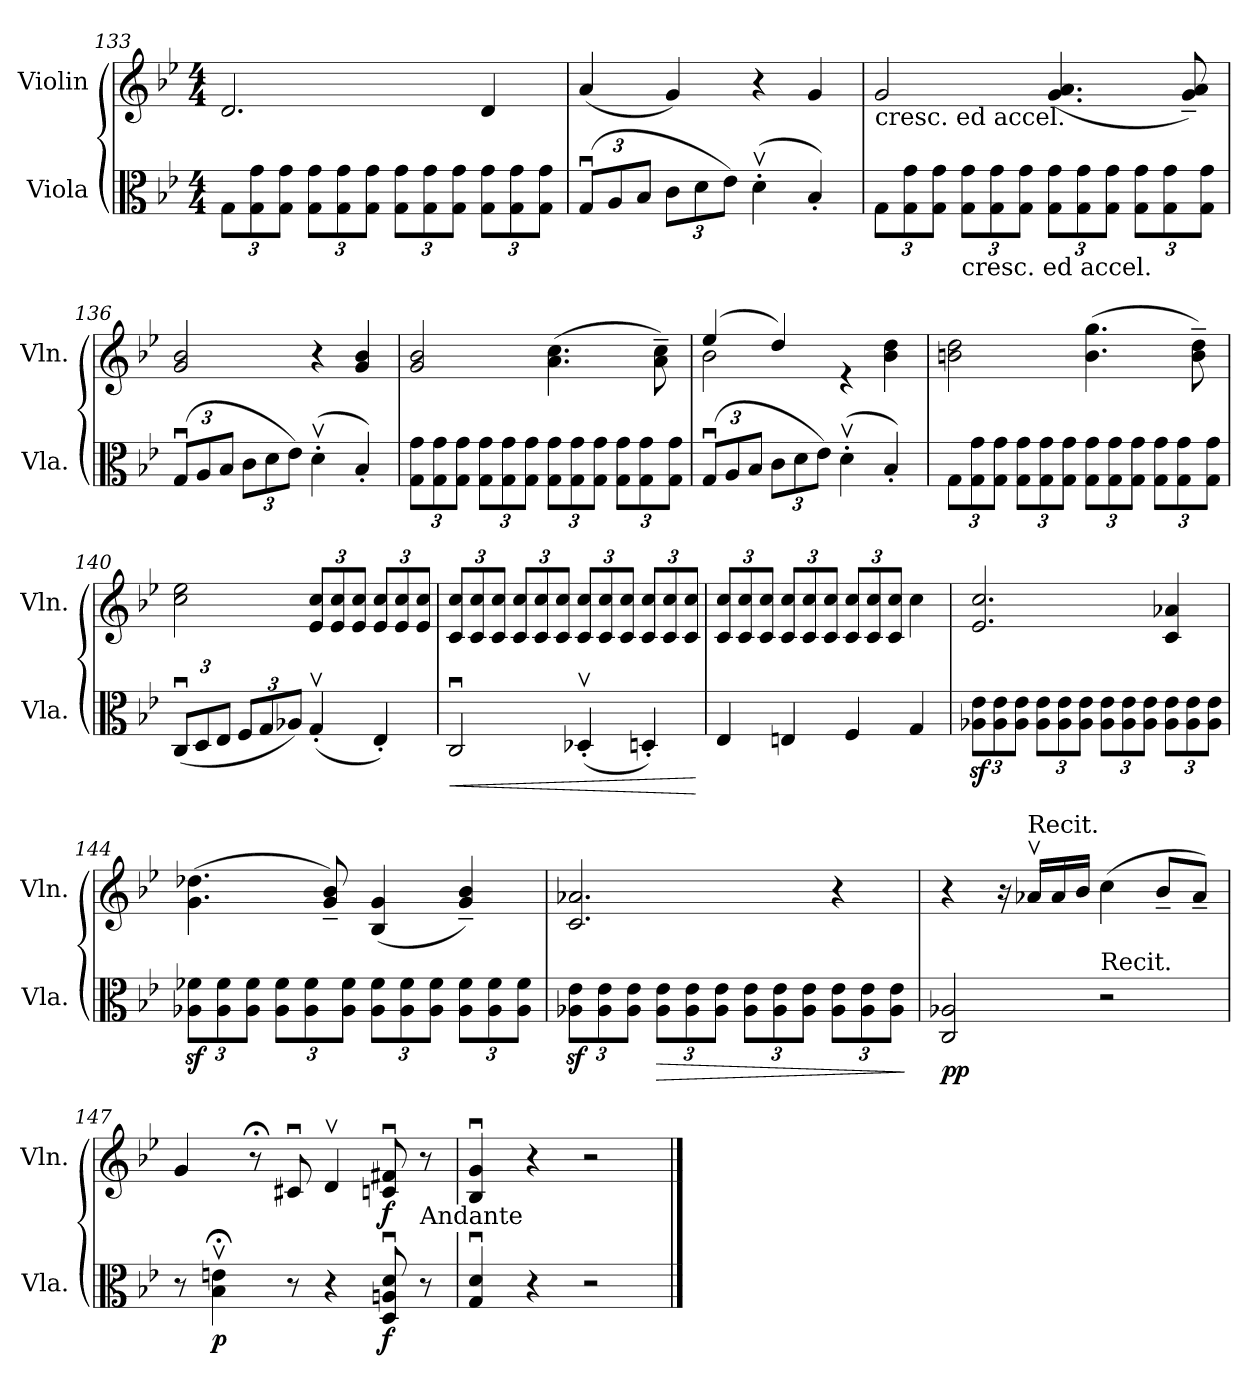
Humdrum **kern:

**kern	**dynam	**kern	**dynam
*part2	*part2	*part1	*part1
*staff2	*staff2	*staff1	*staff1
*I"Viola	*	*I"Violin	*
*I'Vla.	*	*I'Vln.	*
*clefC3	*	*clefG2	*
*k[b-e-]	*	*k[b-e-]	*
*M4/4	*	*M4/4	*
*Xbrackettup	*	*	*
=133	=133	=133	=133
12G\L	.	2.d/	.
12G\ 12g\	.	.	.
12G\ 12g\J	.	.	.
12G\ 12g\L	.	.	.
12G\ 12g\	.	.	.
12G\ 12g\J	.	.	.
12G\ 12g\L	.	.	.
12G\ 12g\	.	.	.
12G\ 12g\J	.	.	.
12G\ 12g\L	.	4d/	.
12G\ 12g\	.	.	.
12G\ 12g\J	.	.	.
=134	=134	=134	=134
(>12Gu/L	.	(<4a/	.
12A/	.	.	.
12B-/J	.	.	.
12c\L	.	4g/)	.
12d\	.	.	.
12e-\J)	.	.	.
(>4dv'\	.	4r	.
4B-'/)	.	4g/	.
!!LO:LB:g=z
=135	=135	=135	=135
!	!	!LO:TX:b:t=cresc. ed accel.	!
12G\L	.	2g/	.
12G\ 12g\	.	.	.
12G\ 12g\J	.	.	.
!LO:TX:b:t=cresc. ed accel.	!	!	!
12G\ 12g\L	.	.	.
12G\ 12g\	.	.	.
12G\ 12g\J	.	.	.
12G\ 12g\L	.	(<4.g/ 4.a/	.
12G\ 12g\	.	.	.
12G\ 12g\J	.	.	.
12G\ 12g\L	.	.	.
12G\ 12g\	.	.	.
.	.	8g/~ 8a/~)	.
12G\ 12g\J	.	.	.
=136	=136	=136	=136
(>12Gu/L	.	2g/ 2b-/	.
12A/	.	.	.
12B-/J	.	.	.
12c\L	.	.	.
12d\	.	.	.
12e-\J)	.	.	.
(>4dv'\	.	4r	.
4B-'/)	.	4g/ 4b-/	.
=137	=137	=137	=137
12G\ 12g\L	.	2g/ 2b-/	.
12G\ 12g\	.	.	.
12G\ 12g\J	.	.	.
12G\ 12g\L	.	.	.
12G\ 12g\	.	.	.
12G\ 12g\J	.	.	.
12G\ 12g\L	.	(>4.a\ 4.cc\	.
12G\ 12g\	.	.	.
12G\ 12g\J	.	.	.
12G\ 12g\L	.	.	.
12G\ 12g\	.	.	.
.	.	8a\~ 8cc\~)	.
12G\ 12g\J	.	.	.
=138	=138	=138	=138
*	*	*^	*
(>12Gu/L	.	(>4ee-/	2b-\	.
12A/	.	.	.	.
12B-/J	.	.	.	.
12c\L	.	4dd/)	.	.
12d\	.	.	.	.
12e-\J)	.	.	.	.
(>4dv'\	.	4re	2ryy	.
4B-'/)	.	4b-\ 4dd\	.	.
*	*	*v	*v	*
!!LO:LB:g=z
=139	=139	=139	=139
12G\L	.	2bn\ 2dd\	.
12G\ 12g\	.	.	.
12G\ 12g\J	.	.	.
12G\ 12g\L	.	.	.
12G\ 12g\	.	.	.
12G\ 12g\J	.	.	.
12G\ 12g\L	.	(>4.b\ 4.gg\	.
12G\ 12g\	.	.	.
12G\ 12g\J	.	.	.
12G\ 12g\L	.	.	.
12G\ 12g\	.	.	.
.	.	8b\~ 8dd\~)	.
12G\ 12g\J	.	.	.
=140	=140	=140	=140
(<12Cu/L	.	2cc\ 2ee-\	.
12D/	.	.	.
12E-/J	.	.	.
12F/L	.	.	.
12G/	.	.	.
12A-X/J)	.	.	.
*	*	*Xbrackettup	*
(<4Gv'/	.	12e-/ 12cc/L	.
.	.	12e-/ 12cc/	.
.	.	12e-/ 12cc/J	.
4E-'/)	.	12e-/ 12cc/L	.
.	.	12e-/ 12cc/	.
.	.	12e-/ 12cc/J	.
=141	=141	=141	=141
!	!LO:HP:b	!	!
2Cu/	<	12c/ 12cc/L	.
.	.	12c/ 12cc/	.
.	.	12c/ 12cc/J	.
.	.	12c/ 12cc/L	.
.	.	12c/ 12cc/	.
.	.	12c/ 12cc/J	.
(<4D-Xv'/	.	12c/ 12cc/L	.
.	.	12c/ 12cc/	.
.	.	12c/ 12cc/J	.
4Dn'/)	.	12c/ 12cc/L	.
.	.	12c/ 12cc/	.
.	.	12c/ 12cc/J	.
.	[	.	.
!!LO:LB:g=z
=142	=142	=142	=142
4E-/	.	12c/ 12cc/L	.
.	.	12c/ 12cc/	.
.	.	12c/ 12cc/J	.
4En/	.	12c/ 12cc/L	.
.	.	12c/ 12cc/	.
.	.	12c/ 12cc/J	.
4F/	.	12c/ 12cc/L	.
.	.	12c/ 12cc/	.
.	.	12c/ 12cc/J	.
4G/	.	4cc\	.
=143	=143	=143	=143
12A-X\z< 12e-\z<L	.	2.e-/ 2.cc/	.
12A-\ 12e-\	.	.	.
12A-\ 12e-\J	.	.	.
12A-\ 12e-\L	.	.	.
12A-\ 12e-\	.	.	.
12A-\ 12e-\J	.	.	.
12A-\ 12e-\L	.	.	.
12A-\ 12e-\	.	.	.
12A-\ 12e-\J	.	.	.
12A-\ 12e-\L	.	4c/ 4a-X/	.
12A-\ 12e-\	.	.	.
12A-\ 12e-\J	.	.	.
=144	=144	=144	=144
12A-X\z< 12f-X\z<L	.	(>4.g\ 4.dd-X\	.
12A-\ 12f-\	.	.	.
12A-\ 12f-\J	.	.	.
12A-\ 12f-\L	.	.	.
12A-\ 12f-\	.	.	.
.	.	8g/~ 8b-/~)	.
12A-\ 12f-\J	.	.	.
12A-\ 12f-\L	.	(<4B-/ 4g/	.
12A-\ 12f-\	.	.	.
12A-\ 12f-\J	.	.	.
12A-\ 12f-\L	.	4g/~ 4b-/~)	.
12A-\ 12f-\	.	.	.
12A-\ 12f-\J	.	.	.
!!LO:PB:g=z
=145	=145	=145	=145
12A-X\z< 12e-\z<L	.	2.c/ 2.a-X/	.
12A-\ 12e-\	.	.	.
12A-\ 12e-\J	.	.	.
!	!LO:HP:b	!	!
12A-\ 12e-\L	>	.	.
12A-\ 12e-\	.	.	.
12A-\ 12e-\J	.	.	.
12A-\ 12e-\L	.	.	.
12A-\ 12e-\	.	.	.
12A-\ 12e-\J	.	.	.
12A-\ 12e-\L	.	4r	.
12A-\ 12e-\	.	.	.
12A-\ 12e-\J	.	.	.
.	]	.	.
=146	=146	=146	=146
!	!LO:DY:b	!	!
2C/ 2A-X/	pp	4r	.
.	.	16r	.
!	!	!LO:TX:a:t=Recit.	!
.	.	16a-Xv/LL	.
.	.	16a-/	.
.	.	16b-/JJ	.
!LO:TX:a:t=Recit.	!	!	!
2r	.	(>4cc\	.
.	.	8b-~/L	.
.	.	8a-~/J)	.
=147	=147	=147	=147
8r	.	4g/	.
!	!LO:DY:b	!	!
4B-\;<v 4en\;<v	p	.	.
.	.	8r;<	.
8r	.	8c#Xu/	.
4r	.	4dvZ/	.
!	!LO:DY:b	!	!LO:DY:b
8D/u 8An/u 8d/u	f	8cn/u 8f#X/u	f
!LO:TX:a:t=Andante	!	!	!
8r	.	8r	.
=148	=148	=148	=148
4G/u 4d/u	.	4B-/u 4g/u	.
4r	.	4r	.
2r	.	2r	.
==	==	==	==
*-	*-	*-	*-
